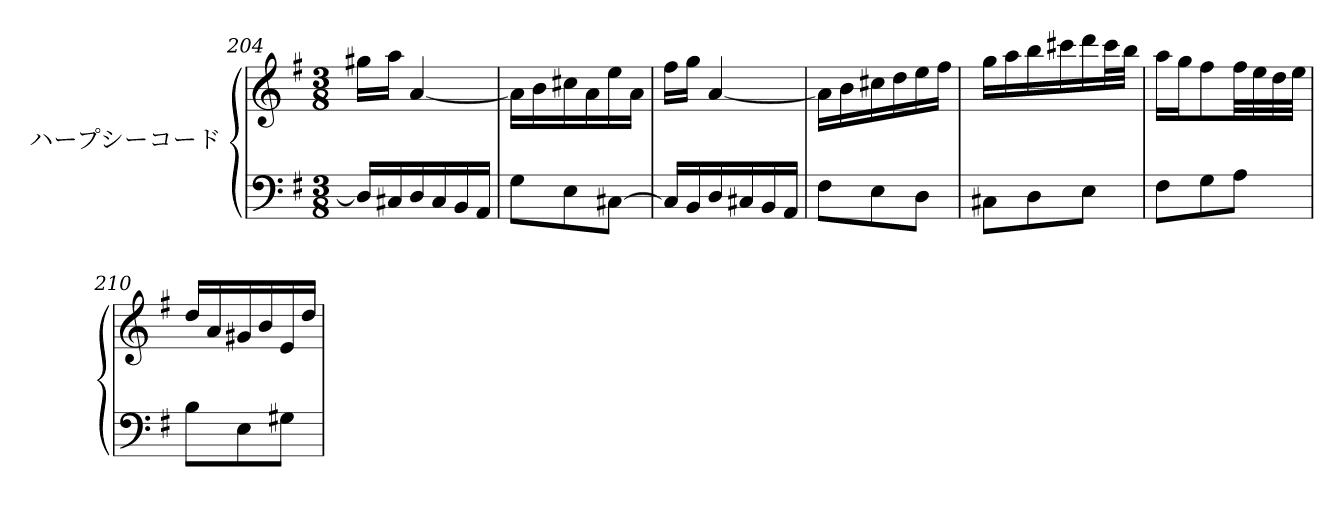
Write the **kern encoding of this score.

**kern	**kern
*part1	*part1
*staff2	*staff1
*I"ハープシーコード	*
*clefF4	*clefG2
*k[f#]	*k[f#]
*M3/8	*M3/8
=204	=204
16D/LL]	16gg#X\LL
16C#X/	16aa\JJ
16D/	[4a/
16C#/	.
16BB/	.
16AA/JJ	.
=205	=205
8G\L	16a\LL]
.	16b\
8E\	16cc#X\
.	16a\
[8C#X\J	16ee\
.	16a\JJ
=206	=206
16C#/LL]	16ff#\LL
16BB/	16gg\JJ
16D/	[4a/
16C#X/	.
16BB/	.
16AA/JJ	.
!!LO:LB:g=z
=207	=207
8F#\L	16a\LL]
.	16b\
8E\	16cc#X\
.	16dd\
8D\J	16ee\
.	16ff#\JJ
=208	=208
8C#X\L	16gg\LL
.	16aa\
8D\	16bb\
.	16ccc#X\
8E\J	16ddd\
.	32ccc#\L
.	32bb\JJJ
=209	=209
8F#\L	16aa\LL
.	16gg\J
8G\	8ff#\
8A\J	32ff#\LL
.	32ee\
.	32dd\
.	32ee\JJJ
=210	=210
8B\L	16dd/LL
.	16a/
8E\	16g#X/
.	16b/
8G#X\J	16e/
.	16dd/JJ
=	=
*-	*-
